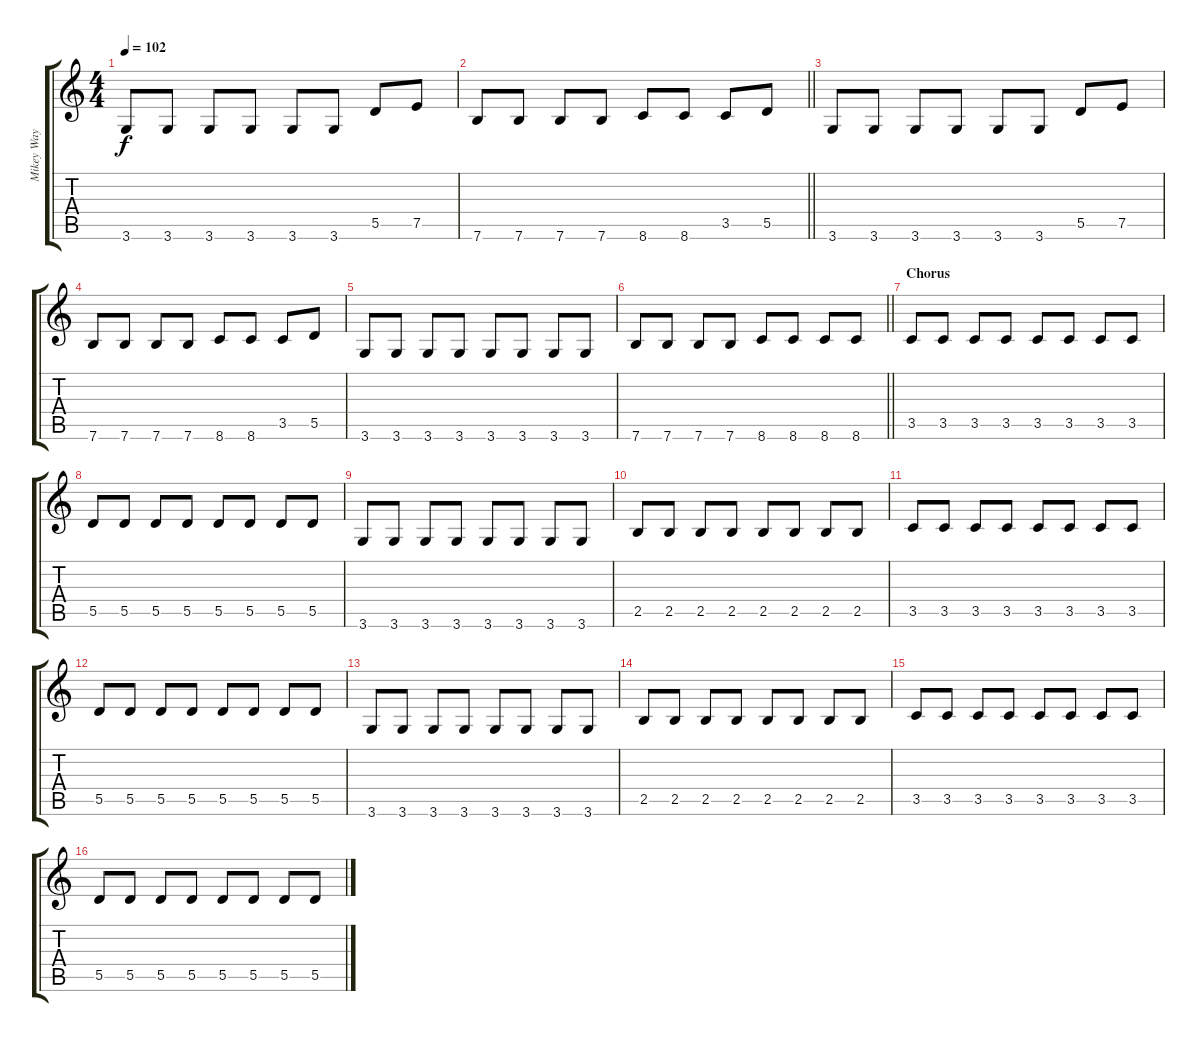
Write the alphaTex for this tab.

\track ("Mikey Way" "Mikey Way") {instrument electricbassfinger}
\staff {score tabs}
\tuning (E4 B3 G3 D3 A2 E2) {hide}
\ts (4 4)
\tempo 102
\clef g2
\ks c
3.6.8{dy f} 3.6.8 3.6.8 3.6.8 3.6.8 3.6.8 5.5.8 7.5.8 |
\barLineRight lightlight
7.6.8 7.6.8 7.6.8 7.6.8 8.6.8 8.6.8 3.5.8 5.5.8 |
3.6.8 3.6.8 3.6.8 3.6.8 3.6.8 3.6.8 5.5.8 7.5.8 |
7.6.8 7.6.8 7.6.8 7.6.8 8.6.8 8.6.8 3.5.8 5.5.8 |
3.6.8 3.6.8 3.6.8 3.6.8 3.6.8 3.6.8 3.6.8 3.6.8 |
\barLineRight lightlight
7.6.8 7.6.8 7.6.8 7.6.8 8.6.8 8.6.8 8.6.8 8.6.8 |
\section ("" "Chorus")
3.5.8 3.5.8 3.5.8 3.5.8 3.5.8 3.5.8 3.5.8 3.5.8 |
5.5.8 5.5.8 5.5.8 5.5.8 5.5.8 5.5.8 5.5.8 5.5.8 |
3.6.8 3.6.8 3.6.8 3.6.8 3.6.8 3.6.8 3.6.8 3.6.8 |
2.5.8 2.5.8 2.5.8 2.5.8 2.5.8 2.5.8 2.5.8 2.5.8 |
3.5.8 3.5.8 3.5.8 3.5.8 3.5.8 3.5.8 3.5.8 3.5.8 |
5.5.8 5.5.8 5.5.8 5.5.8 5.5.8 5.5.8 5.5.8 5.5.8 |
3.6.8 3.6.8 3.6.8 3.6.8 3.6.8 3.6.8 3.6.8 3.6.8 |
2.5.8 2.5.8 2.5.8 2.5.8 2.5.8 2.5.8 2.5.8 2.5.8 |
3.5.8 3.5.8 3.5.8 3.5.8 3.5.8 3.5.8 3.5.8 3.5.8 |
5.5.8 5.5.8 5.5.8 5.5.8 5.5.8 5.5.8 5.5.8 5.5.8
